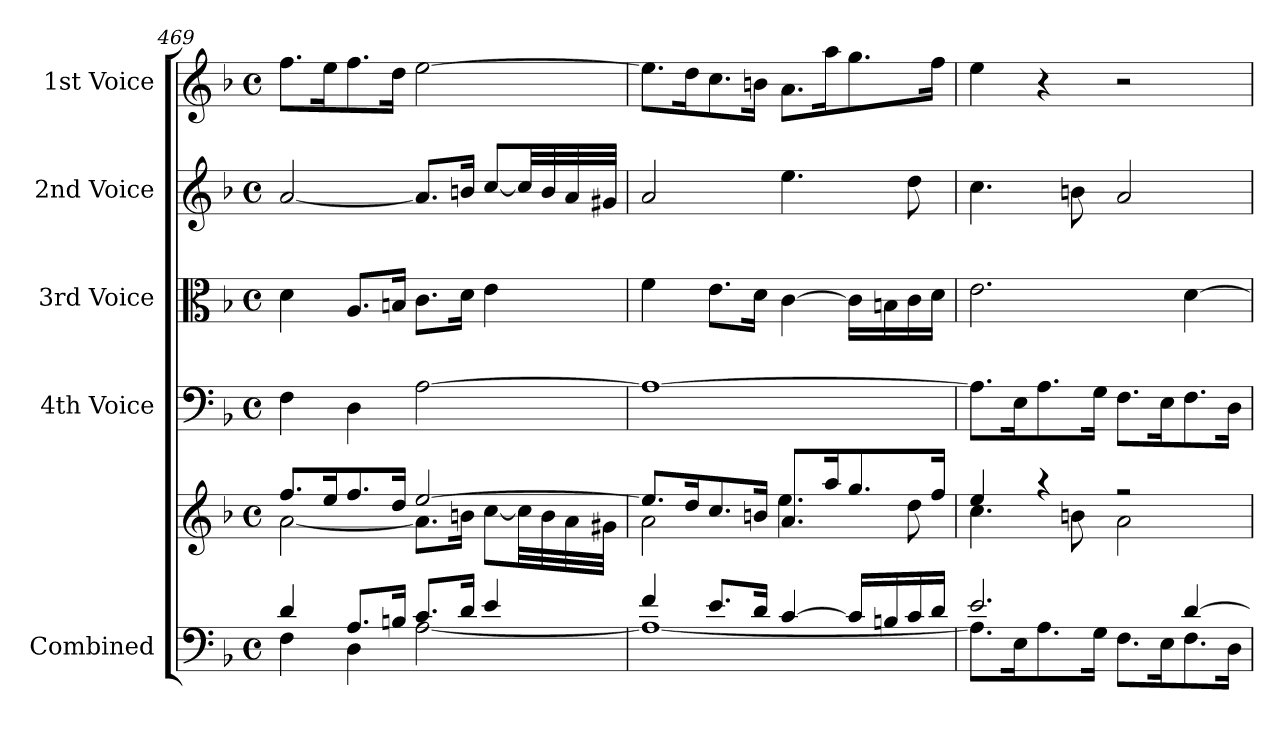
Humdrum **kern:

**kern	**kern	**kern	**kern	**kern	**kern
*part5	*part5	*part4	*part3	*part2	*part1
*staff6	*staff5	*staff4	*staff3	*staff2	*staff1
*I"Combined	*	*I"4th Voice	*I"3rd Voice	*I"2nd Voice	*I"1st Voice
*clefF4	*clefG2	*clefF4	*clefC3	*clefG2	*clefG2
*k[b-]	*k[b-]	*k[b-]	*k[b-]	*k[b-]	*k[b-]
*M4/4	*M4/4	*M4/4	*M4/4	*M4/4	*M4/4
*met(c)	*met(c)	*met(c)	*met(c)	*met(c)	*met(c)
=469	=469	=469	=469	=469	=469
*^	*^	*	*	*	*
4d/	4F\	8.ff/L	[2a\	4F\	4d\	[2a/	8.ff\L
.	.	16ee/K	.	.	.	.	16ee\K
8.A/L	4D\	8.ff/	.	4D\	8.A/L	.	8.ff\
16Bn/Jk	.	16dd/Jk	.	.	16Bn/Jk	.	16dd\Jk
8.c/L	[2A\	[2ee/	8.a\L]	[2A\	8.c\L	8.a/L]	[2ee\
16d/Jk	.	.	16bn\Jk	.	16d\Jk	16bn/Jk	.
4e/	.	.	[8cc\L	.	4e\	[8cc/L	.
.	.	.	32cc\LL]	.	.	32cc/LL]	.
.	.	.	32b\	.	.	32b/	.
.	.	.	32a\	.	.	32a/	.
.	.	.	32g#X\JJJ	.	.	32g#X/JJJ	.
!!LO:PB:g=z
=470	=470	=470	=470	=470	=470	=470	=470
4f/	1A_	8.ee/L]	2a\	1A_	4f\	2a/	8.ee\L]
.	.	16dd/K	.	.	.	.	16dd\K
8.e/L	.	8.cc/	.	.	8.e\L	.	8.cc\
16d/Jk	.	16bn/Jk	.	.	16d\Jk	.	16bn\Jk
[4c/	.	8.a/L	4.ee\	.	[4c\	4.ee\	8.a\L
.	.	16aa/K	.	.	.	.	16aa\K
16c/LL]	.	8.gg/	.	.	16c\LL]	.	8.gg\
16Bn/	.	.	.	.	16Bn\	.	.
16c/	.	.	8dd\	.	16c\	8dd\	.
16d/JJ	.	16ff/Jk	.	.	16d\JJ	.	16ff\Jk
=471	=471	=471	=471	=471	=471	=471	=471
2.e/	8.A\L]	4ee/	4.cc\	8.A\L]	2.e\	4.cc\	4ee\
.	16E\K	.	.	16E\K	.	.	.
.	8.A\	4r	.	8.A\	.	.	4r
.	.	.	8bn\	.	.	8bn\	.
.	16G\Jk	.	.	16G\Jk	.	.	.
.	8.F\L	2r	2a\	8.F\L	.	2a/	2r
.	16E\K	.	.	16E\K	.	.	.
[4d/	8.F\	.	.	8.F\	[4d\	.	.
.	16D\Jk	.	.	16D\Jk	.	.	.
*v	*v	*	*	*	*	*	*
*	*v	*v	*	*	*	*
=	=	=	=	=	=
*-	*-	*-	*-	*-	*-
